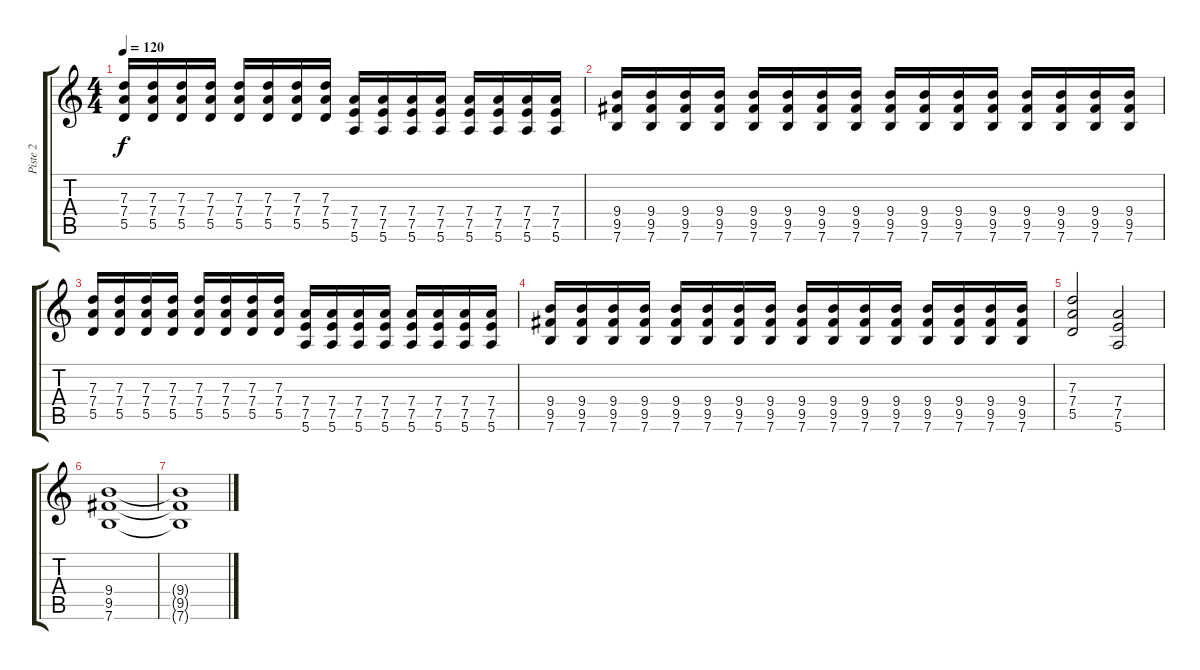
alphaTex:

\track ("Piste 2" "Piste 2") {instrument distortionguitar}
\staff {score tabs}
\tuning (E4 B3 G3 D3 A2 E2) {hide}
\ts (4 4)
\tempo 120
\clef g2
\ks c
(7.3 7.4 5.5).16{dy f} (7.3 7.4 5.5).16 (7.3 7.4 5.5).16 (7.3 7.4 5.5).16 (7.3 7.4 5.5).16 (7.3 7.4 5.5).16 (7.3 7.4 5.5).16 (7.3 7.4 5.5).16 (7.4 7.5 5.6).16 (7.4 7.5 5.6).16 (7.4 7.5 5.6).16 (7.4 7.5 5.6).16 (7.4 7.5 5.6).16 (7.4 7.5 5.6).16 (7.4 7.5 5.6).16 (7.4 7.5 5.6).16 |
(9.4 9.5 7.6).16 (9.4 9.5 7.6).16 (9.4 9.5 7.6).16 (9.4 9.5 7.6).16 (9.4 9.5 7.6).16 (9.4 9.5 7.6).16 (9.4 9.5 7.6).16 (9.4 9.5 7.6).16 (9.4 9.5 7.6).16 (9.4 9.5 7.6).16 (9.4 9.5 7.6).16 (9.4 9.5 7.6).16 (9.4 9.5 7.6).16 (9.4 9.5 7.6).16 (9.4 9.5 7.6).16 (9.4 9.5 7.6).16 |
(7.3 7.4 5.5).16 (7.3 7.4 5.5).16 (7.3 7.4 5.5).16 (7.3 7.4 5.5).16 (7.3 7.4 5.5).16 (7.3 7.4 5.5).16 (7.3 7.4 5.5).16 (7.3 7.4 5.5).16 (7.4 7.5 5.6).16 (7.4 7.5 5.6).16 (7.4 7.5 5.6).16 (7.4 7.5 5.6).16 (7.4 7.5 5.6).16 (7.4 7.5 5.6).16 (7.4 7.5 5.6).16 (7.4 7.5 5.6).16 |
(9.4 9.5 7.6).16 (9.4 9.5 7.6).16 (9.4 9.5 7.6).16 (9.4 9.5 7.6).16 (9.4 9.5 7.6).16 (9.4 9.5 7.6).16 (9.4 9.5 7.6).16 (9.4 9.5 7.6).16 (9.4 9.5 7.6).16 (9.4 9.5 7.6).16 (9.4 9.5 7.6).16 (9.4 9.5 7.6).16 (9.4 9.5 7.6).16 (9.4 9.5 7.6).16 (9.4 9.5 7.6).16 (9.4 9.5 7.6).16 |
(7.3 7.4 5.5).2{instrument distortionguitar} (7.4 7.5 5.6).2 |
(9.4 9.5 7.6).1 |
(9.4{t} 9.5{t} 7.6{t}).1
